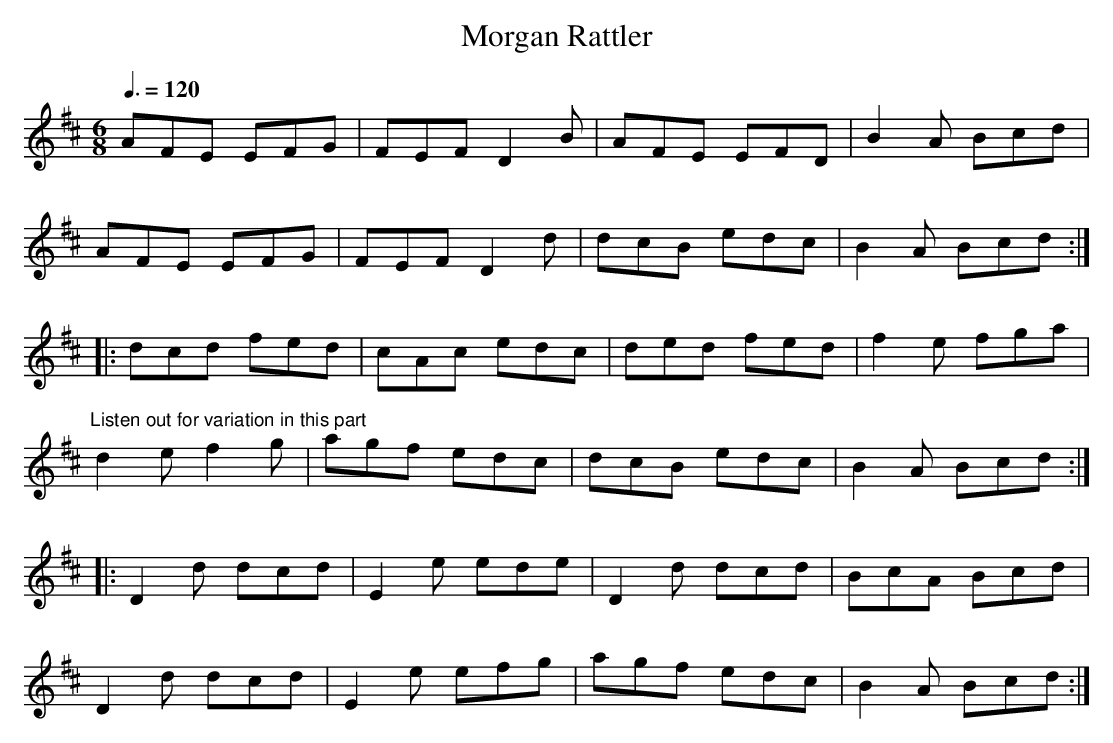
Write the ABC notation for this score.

X:1
T:Morgan Rattler
M:6/8
L:1/8
Q:3/8=120
K:D
AFE EFG|FEF D2B|AFE EFD|B2A Bcd|
AFE EFG|FEF D2d|dcB edc|B2A Bcd:|
|:dcd fed|cAc edc|ded fed|f2e fga|
"^Listen out for variation in this part"d2e f2g|agf edc|dcB edc|B2A Bcd:|
|:D2d dcd|E2e ede|D2d dcd|BcA Bcd|
D2d dcd|E2e efg|agf edc|B2A Bcd:|
